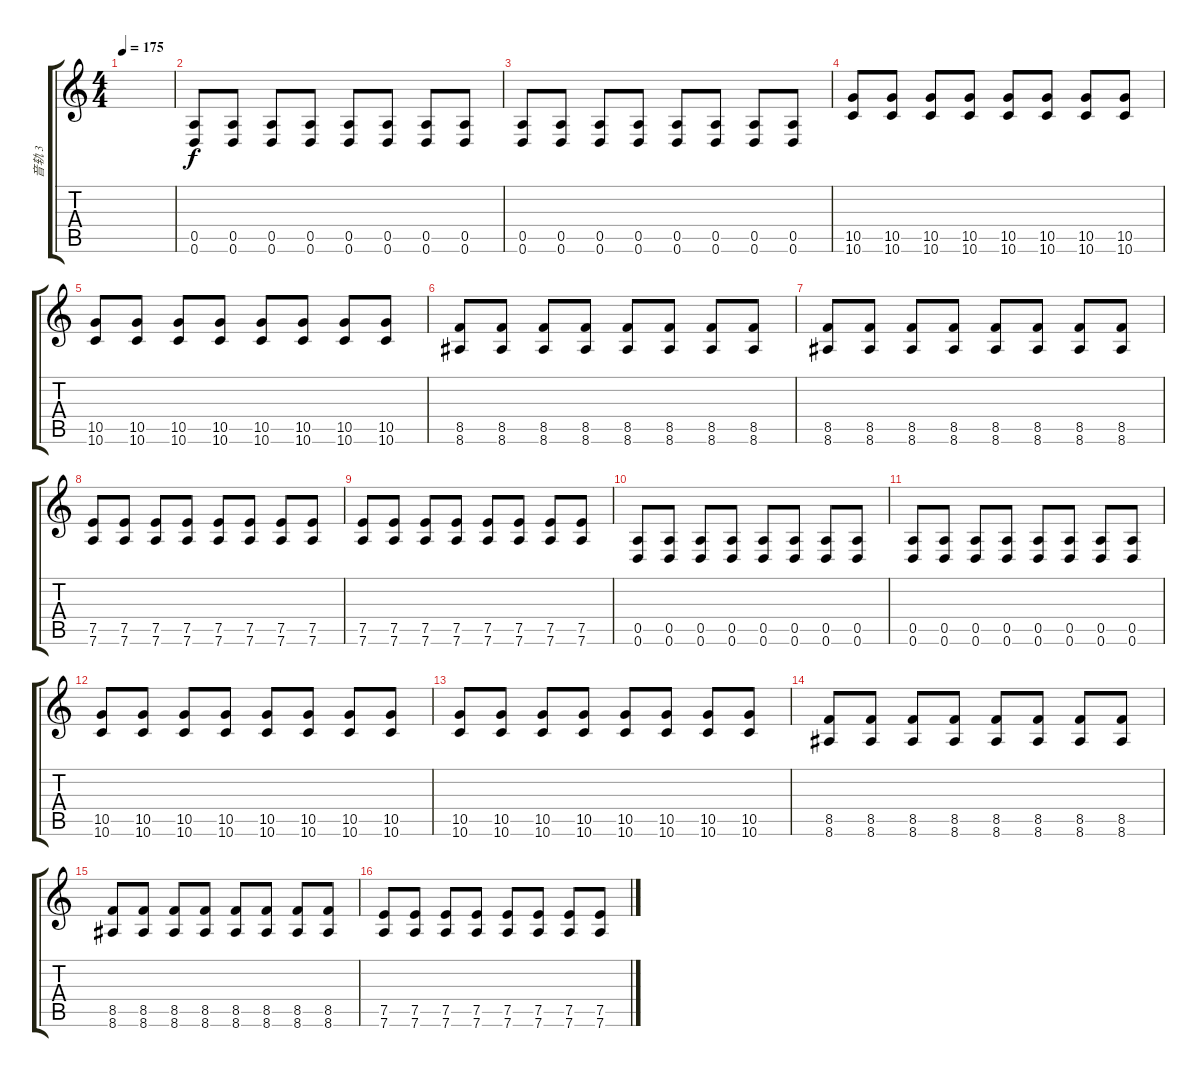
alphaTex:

\track ("音轨 3" "音轨 3") {instrument overdrivenguitar}
\staff {score tabs}
\tuning (E4 B3 G3 D3 A2 D2) {hide}
\ts (4 4)
\tempo 175
\clef g2
\ks c
|
(0.5 0.6).8 (0.5 0.6).8 (0.5 0.6).8 (0.5 0.6).8 (0.5 0.6).8 (0.5 0.6).8 (0.5 0.6).8 (0.5 0.6).8 |
(0.5 0.6).8 (0.5 0.6).8 (0.5 0.6).8 (0.5 0.6).8 (0.5 0.6).8 (0.5 0.6).8 (0.5 0.6).8 (0.5 0.6).8 |
(10.5 10.6).8 (10.5 10.6).8 (10.5 10.6).8 (10.5 10.6).8 (10.5 10.6).8 (10.5 10.6).8 (10.5 10.6).8 (10.5 10.6).8 |
(10.5 10.6).8 (10.5 10.6).8 (10.5 10.6).8 (10.5 10.6).8 (10.5 10.6).8 (10.5 10.6).8 (10.5 10.6).8 (10.5 10.6).8 |
(8.5 8.6).8 (8.5 8.6).8 (8.5 8.6).8 (8.5 8.6).8 (8.5 8.6).8 (8.5 8.6).8 (8.5 8.6).8 (8.5 8.6).8 |
(8.5 8.6).8 (8.5 8.6).8 (8.5 8.6).8 (8.5 8.6).8 (8.5 8.6).8 (8.5 8.6).8 (8.5 8.6).8 (8.5 8.6).8 |
(7.5 7.6).8 (7.5 7.6).8 (7.5 7.6).8 (7.5 7.6).8 (7.5 7.6).8 (7.5 7.6).8 (7.5 7.6).8 (7.5 7.6).8 |
(7.5 7.6).8 (7.5 7.6).8 (7.5 7.6).8 (7.5 7.6).8 (7.5 7.6).8 (7.5 7.6).8 (7.5 7.6).8 (7.5 7.6).8 |
(0.5 0.6).8 (0.5 0.6).8 (0.5 0.6).8 (0.5 0.6).8 (0.5 0.6).8 (0.5 0.6).8 (0.5 0.6).8 (0.5 0.6).8 |
(0.5 0.6).8 (0.5 0.6).8 (0.5 0.6).8 (0.5 0.6).8 (0.5 0.6).8 (0.5 0.6).8 (0.5 0.6).8 (0.5 0.6).8 |
(10.5 10.6).8 (10.5 10.6).8 (10.5 10.6).8 (10.5 10.6).8 (10.5 10.6).8 (10.5 10.6).8 (10.5 10.6).8 (10.5 10.6).8 |
(10.5 10.6).8 (10.5 10.6).8 (10.5 10.6).8 (10.5 10.6).8 (10.5 10.6).8 (10.5 10.6).8 (10.5 10.6).8 (10.5 10.6).8 |
(8.5 8.6).8 (8.5 8.6).8 (8.5 8.6).8 (8.5 8.6).8 (8.5 8.6).8 (8.5 8.6).8 (8.5 8.6).8 (8.5 8.6).8 |
(8.5 8.6).8 (8.5 8.6).8 (8.5 8.6).8 (8.5 8.6).8 (8.5 8.6).8 (8.5 8.6).8 (8.5 8.6).8 (8.5 8.6).8 |
(7.5 7.6).8 (7.5 7.6).8 (7.5 7.6).8 (7.5 7.6).8 (7.5 7.6).8 (7.5 7.6).8 (7.5 7.6).8 (7.5 7.6).8
